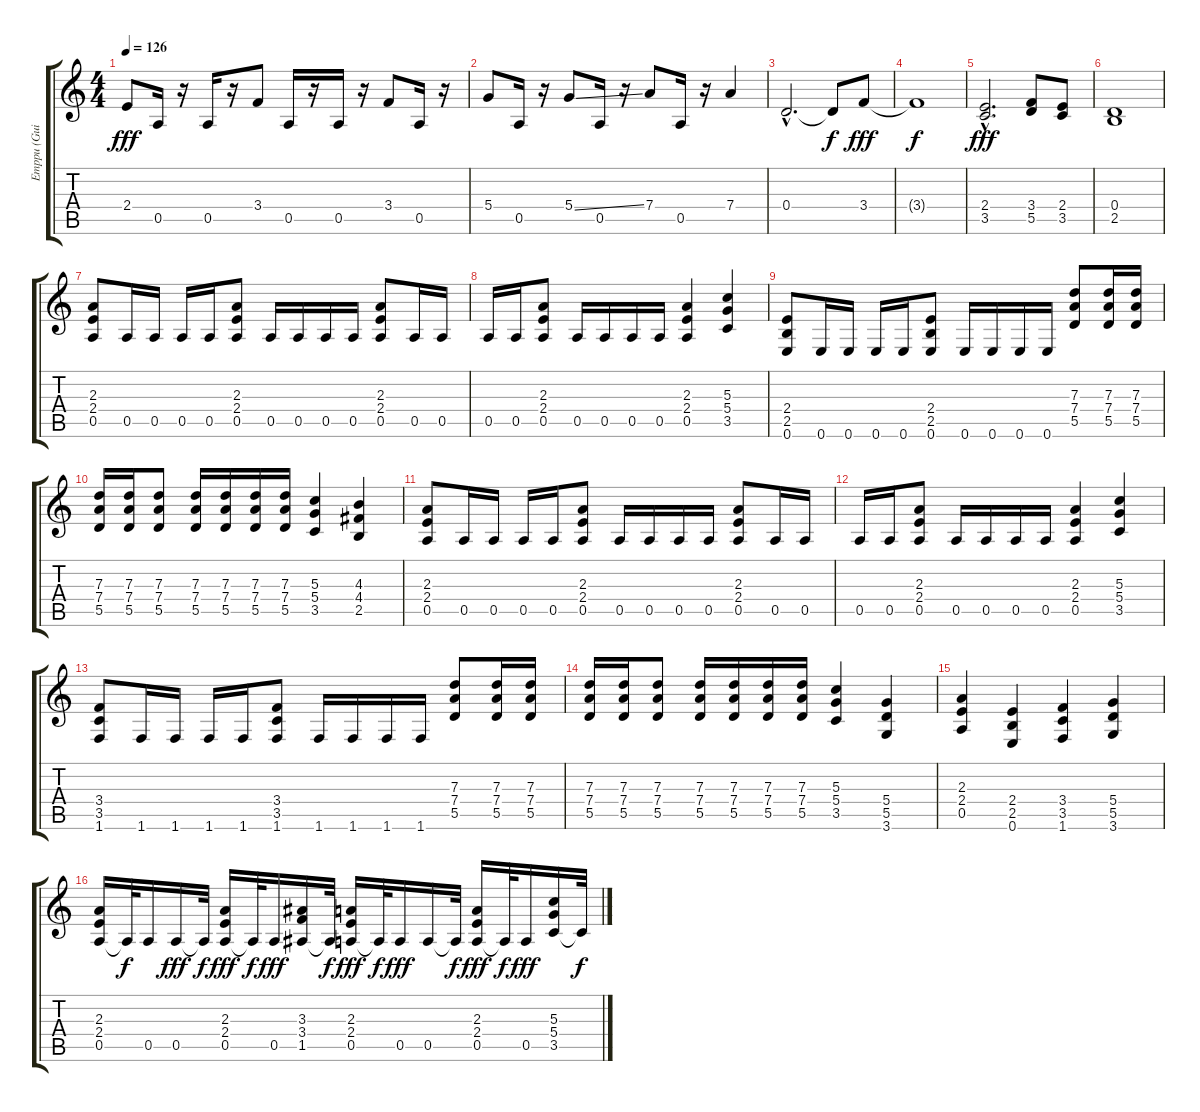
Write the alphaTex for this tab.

\track ("Emppu (Guitar)" "Emppu (Gui") {instrument distortionguitar}
\staff {score tabs}
\tuning (E4 B3 G3 D3 A2 E2) {hide}
\ts (4 4)
\tempo 126
\clef g2
\ks c
2.4.8{dy fff} 0.5.16 r.16 0.5.16 r.16 3.4.8 0.5.16 r.16 0.5.16 r.16 3.4.8 0.5.16 r.16 |
5.4.8 0.5.16 r.16 5.4{ss}.8 0.5.16 r.16 7.4.8 0.5.16 r.16 7.4.4 |
0.4{hac}.2{d} 0.4{t}.8{dy f} 3.4.8{dy fff} |
3.4{t}.1{dy f} |
(2.4{hac} 3.5{hac}).2{d dy fff} (3.4 5.5).8 (2.4 3.5).8 |
(0.4 2.5).1 |
(2.3 2.4 0.5).8 0.5.16 0.5.16 0.5.16 0.5.16 (2.3 2.4 0.5).8 0.5.16 0.5.16 0.5.16 0.5.16 (2.3 2.4 0.5).8 0.5.16 0.5.16 |
0.5.16 0.5.16 (2.3 2.4 0.5).8 0.5.16 0.5.16 0.5.16 0.5.16 (2.3 2.4 0.5).4 (5.3 5.4 3.5).4 |
(2.4 2.5 0.6).8 0.6.16 0.6.16 0.6.16 0.6.16 (2.4 2.5 0.6).8 0.6.16 0.6.16 0.6.16 0.6.16 (7.3 7.4 5.5).8 (7.3 7.4 5.5).16 (7.3 7.4 5.5).16 |
(7.3 7.4 5.5).16 (7.3 7.4 5.5).16 (7.3 7.4 5.5).8 (7.3 7.4 5.5).16 (7.3 7.4 5.5).16 (7.3 7.4 5.5).16 (7.3 7.4 5.5).16 (5.3 5.4 3.5).4 (4.3 4.4 2.5).4 |
(2.3 2.4 0.5).8 0.5.16 0.5.16 0.5.16 0.5.16 (2.3 2.4 0.5).8 0.5.16 0.5.16 0.5.16 0.5.16 (2.3 2.4 0.5).8 0.5.16 0.5.16 |
0.5.16 0.5.16 (2.3 2.4 0.5).8 0.5.16 0.5.16 0.5.16 0.5.16 (2.3 2.4 0.5).4 (5.3 5.4 3.5).4 |
(3.4 3.5 1.6).8 1.6.16 1.6.16 1.6.16 1.6.16 (3.4 3.5 1.6).8 1.6.16 1.6.16 1.6.16 1.6.16 (7.3 7.4 5.5).8 (7.3 7.4 5.5).16 (7.3 7.4 5.5).16 |
(7.3 7.4 5.5).16 (7.3 7.4 5.5).16 (7.3 7.4 5.5).8 (7.3 7.4 5.5).16 (7.3 7.4 5.5).16 (7.3 7.4 5.5).16 (7.3 7.4 5.5).16 (5.3 5.4 3.5).4 (5.4 5.5 3.6).4 |
(2.3 2.4 0.5).4 (2.4 2.5 0.6).4 (3.4 3.5 1.6).4 (5.4 5.5 3.6).4 |
(2.3 2.4 0.5).16{balance 16} 0.5{t}.32{dy f} 0.5.16 0.5.16{dy fff} 0.5{t}.32{dy f} (2.3 2.4 0.5).16{dy fff} 0.5{t}.32{dy f} 0.5.16{dy fff} (3.3 3.4 1.5).16 1.5{t}.32{dy f} (2.3 2.4 0.5).16{dy fff} 0.5{t}.32{dy f} 0.5.16{dy fff} 0.5.16 0.5{t}.32{dy f} (2.3 2.4 0.5).16{dy fff} 0.5{t}.32{dy f} 0.5.16{dy fff} (5.3 5.4 3.5).16 3.5{t}.32{dy f}
